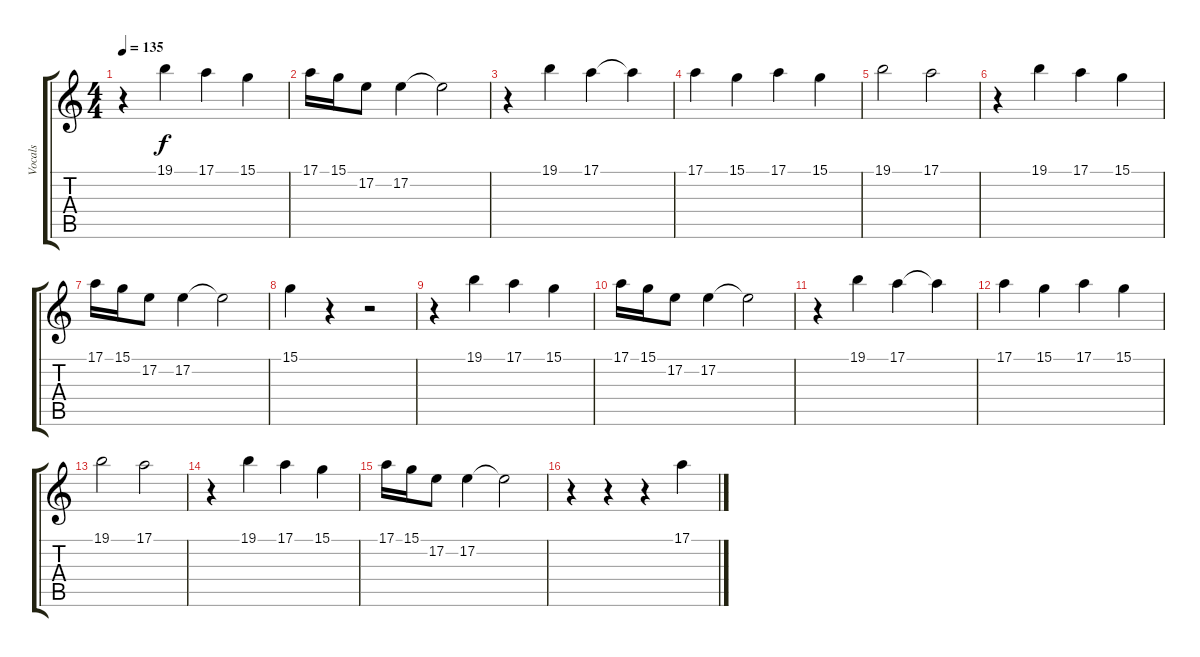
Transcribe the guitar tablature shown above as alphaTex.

\track ("Vocals" "Vocals") {instrument bassoon}
\staff {score tabs}
\tuning (E4 B3 G3 D3 A2 E2) {hide}
\ts (4 4)
\tempo 135
\clef g2
\ks c
r.4{dy f} 19.1.4 17.1.4 15.1.4 |
17.1.16 15.1.16 17.2.8 17.2.4 17.2{t}.2 |
r.4 19.1.4 17.1.4 17.1{t}.4 |
17.1.4 15.1.4 17.1.4 15.1.4 |
19.1.2 17.1.2 |
r.4 19.1.4 17.1.4 15.1.4 |
17.1.16 15.1.16 17.2.8 17.2.4 17.2{t}.2 |
15.1.4 r.4 r.2 |
r.4 19.1.4 17.1.4 15.1.4 |
17.1.16 15.1.16 17.2.8 17.2.4 17.2{t}.2 |
r.4 19.1.4 17.1.4 17.1{t}.4 |
17.1.4 15.1.4 17.1.4 15.1.4 |
19.1.2 17.1.2 |
r.4 19.1.4 17.1.4 15.1.4 |
17.1.16 15.1.16 17.2.8 17.2.4 17.2{t}.2 |
r.4 r.4 r.4 17.1.4
